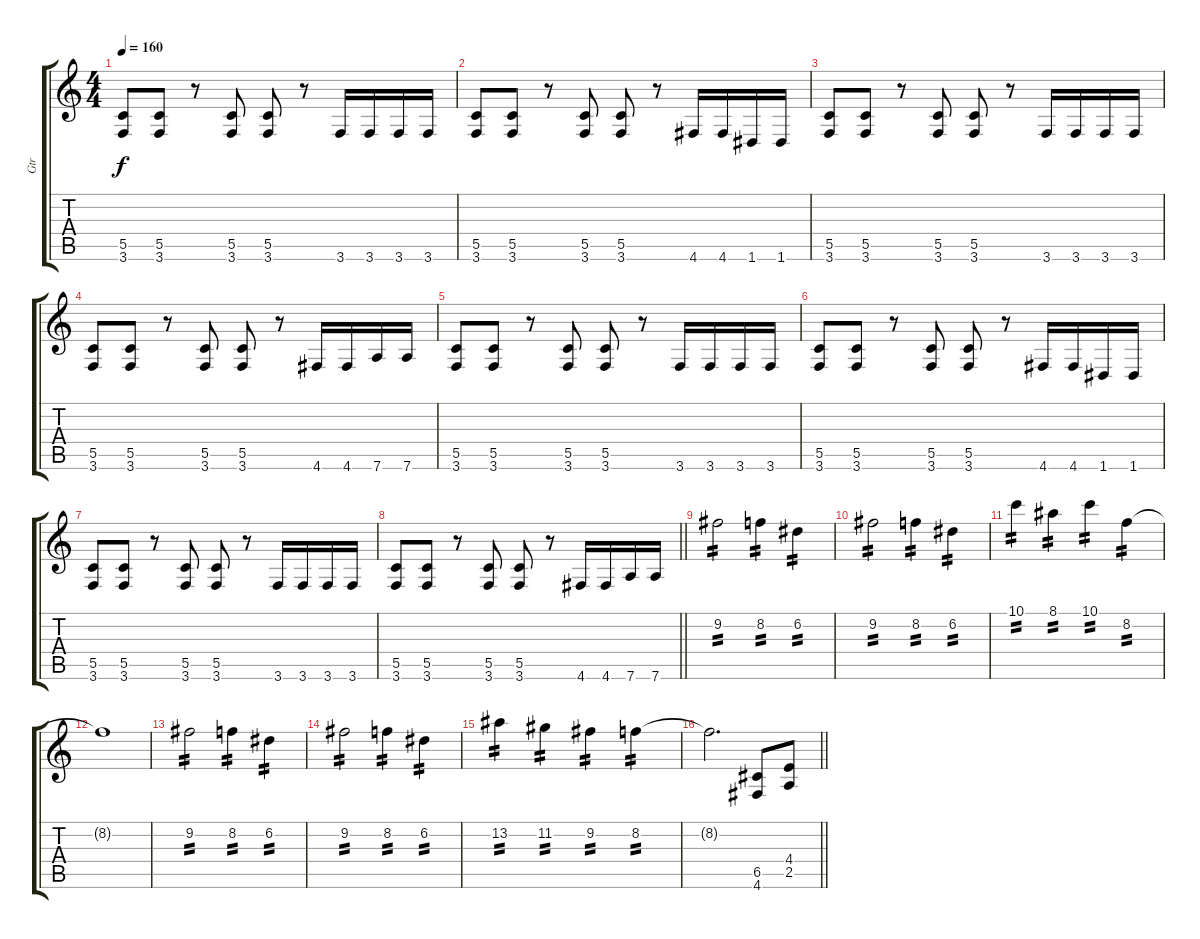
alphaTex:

\track ("Gtr" "Gtr") {instrument distortionguitar}
\staff {score tabs}
\tuning (D4 A3 F3 C3 G2 D2) {hide}
\ts (4 4)
\tempo 160
\clef g2
\ks c
(5.5 3.6).8{dy f} (5.5 3.6).8 r.8 (5.5 3.6).8 (5.5 3.6).8 r.8 3.6.16 3.6.16 3.6.16 3.6.16 |
(5.5 3.6).8 (5.5 3.6).8 r.8 (5.5 3.6).8 (5.5 3.6).8 r.8 4.6.16 4.6.16 1.6.16 1.6.16 |
(5.5 3.6).8 (5.5 3.6).8 r.8 (5.5 3.6).8 (5.5 3.6).8 r.8 3.6.16 3.6.16 3.6.16 3.6.16 |
(5.5 3.6).8 (5.5 3.6).8 r.8 (5.5 3.6).8 (5.5 3.6).8 r.8 4.6.16 4.6.16 7.6.16 7.6.16 |
(5.5 3.6).8 (5.5 3.6).8 r.8 (5.5 3.6).8 (5.5 3.6).8 r.8 3.6.16 3.6.16 3.6.16 3.6.16 |
(5.5 3.6).8 (5.5 3.6).8 r.8 (5.5 3.6).8 (5.5 3.6).8 r.8 4.6.16 4.6.16 1.6.16 1.6.16 |
(5.5 3.6).8 (5.5 3.6).8 r.8 (5.5 3.6).8 (5.5 3.6).8 r.8 3.6.16 3.6.16 3.6.16 3.6.16 |
\barLineRight lightlight
(5.5 3.6).8 (5.5 3.6).8 r.8 (5.5 3.6).8 (5.5 3.6).8 r.8 4.6.16 4.6.16 7.6.16 7.6.16 |
9.2.2{tp 2} 8.2.4{tp 2} 6.2.4{tp 2} |
9.2.2{tp 2} 8.2.4{tp 2} 6.2.4{tp 2} |
10.1.4{tp 2} 8.1.4{tp 2} 10.1.4{tp 2} 8.2.4{tp 2} |
8.2{t}.1 |
9.2.2{tp 2} 8.2.4{tp 2} 6.2.4{tp 2} |
9.2.2{tp 2} 8.2.4{tp 2} 6.2.4{tp 2} |
13.2.4{tp 2} 11.2.4{tp 2} 9.2.4{tp 2} 8.2.4{tp 2} |
\barLineRight lightlight
8.2{t}.2{d} (6.5 4.6).8 (4.4 2.5).8
